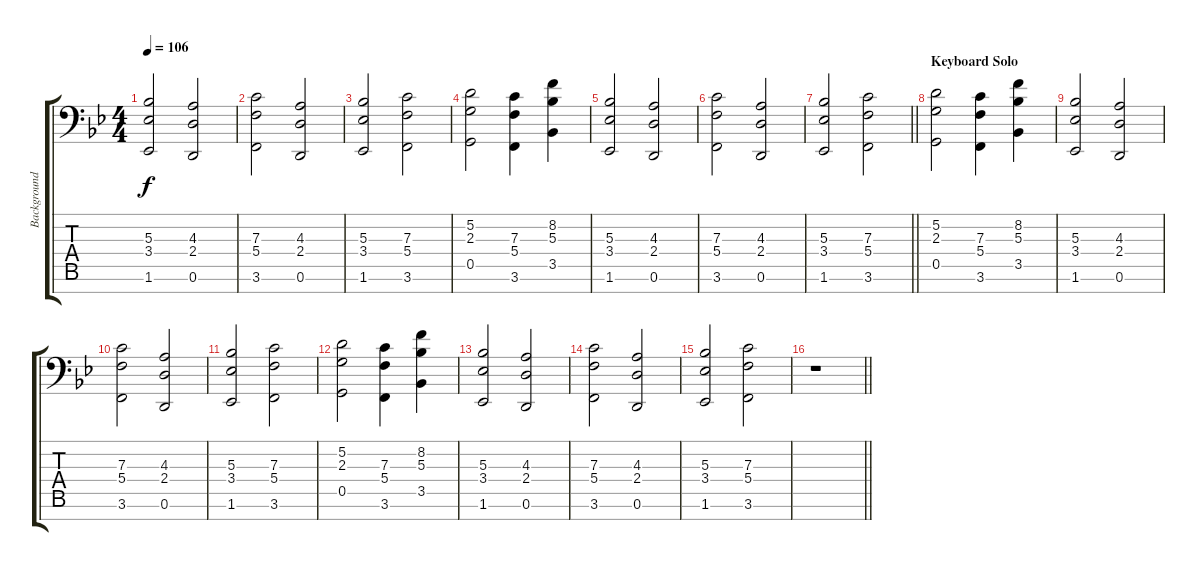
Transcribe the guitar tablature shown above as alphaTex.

\track ("Background Keyboard" "Background") {instrument pad4choir}
\staff {score tabs}
\tuning (D4 A3 F3 C3 G2 D2 A1) {hide}
\ts (4 4)
\tempo 106
\clef f4
\ks bb
(5.3 3.4 1.6).2{dy f} (4.3 2.4 0.6).2 |
(7.3 5.4 3.6).2 (4.3 2.4 0.6).2 |
(5.3 3.4 1.6).2 (7.3 5.4 3.6).2 |
(5.2 2.3 0.5).2 (7.3 5.4 3.6).4 (8.2 5.3 3.5).4 |
(5.3 3.4 1.6).2 (4.3 2.4 0.6).2 |
(7.3 5.4 3.6).2 (4.3 2.4 0.6).2 |
\barLineRight lightlight
(5.3 3.4 1.6).2 (7.3 5.4 3.6).2 |
\section ("" "Keyboard Solo")
(5.2 2.3 0.5).2 (7.3 5.4 3.6).4 (8.2 5.3 3.5).4 |
(5.3 3.4 1.6).2 (4.3 2.4 0.6).2 |
(7.3 5.4 3.6).2 (4.3 2.4 0.6).2 |
(5.3 3.4 1.6).2 (7.3 5.4 3.6).2 |
(5.2 2.3 0.5).2 (7.3 5.4 3.6).4 (8.2 5.3 3.5).4 |
(5.3 3.4 1.6).2 (4.3 2.4 0.6).2 |
(7.3 5.4 3.6).2 (4.3 2.4 0.6).2 |
(5.3 3.4 1.6).2 (7.3 5.4 3.6).2 |
\barLineRight lightlight
r.1
